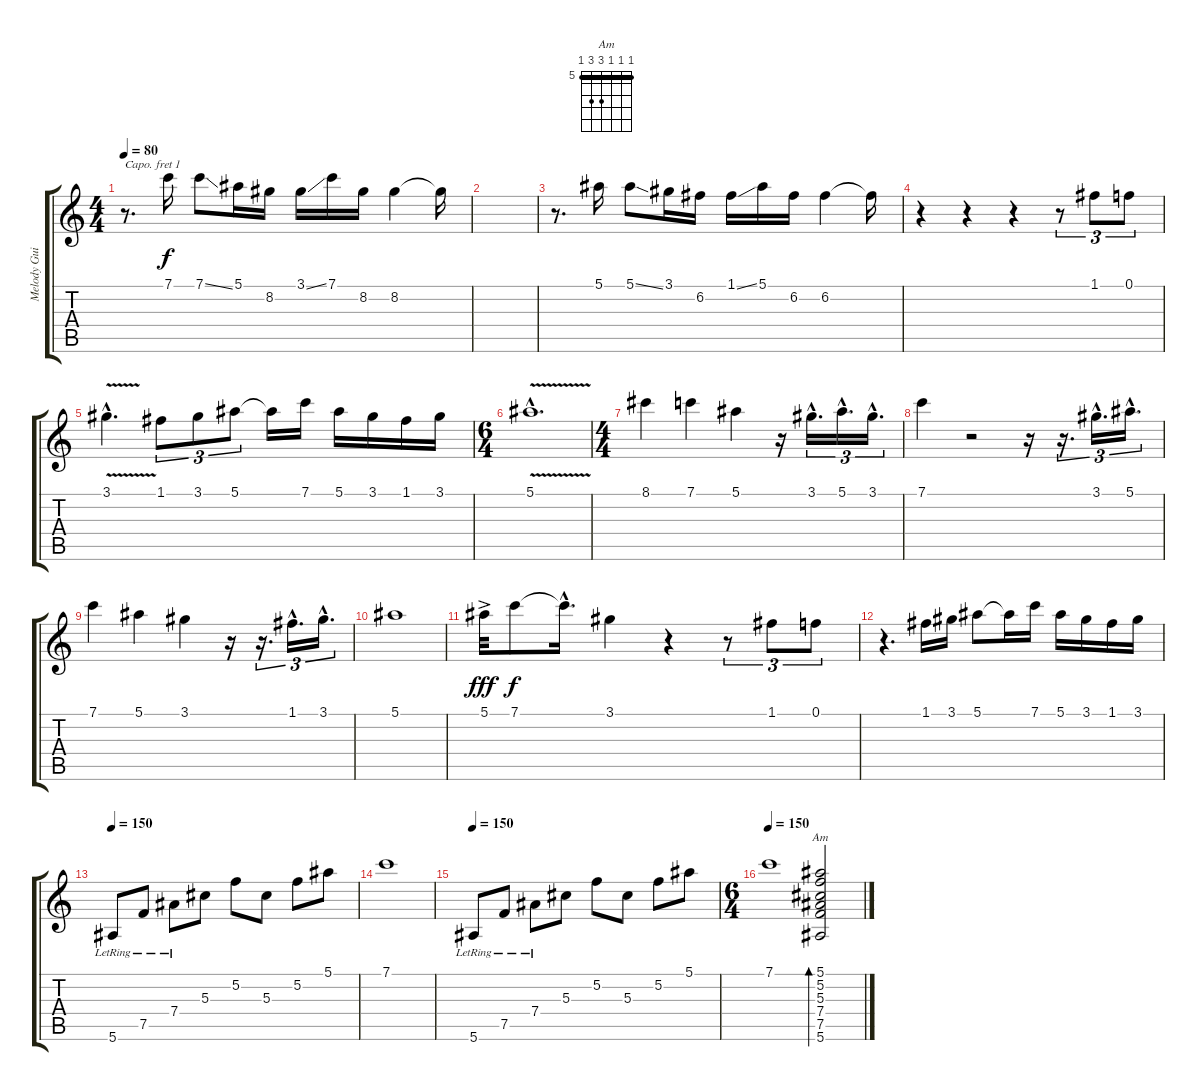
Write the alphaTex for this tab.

\track ("Melody Guitar" "Melody Gui") {instrument acousticguitarsteel}
\staff {score tabs}
\capo 1
\tuning (E4 B3 G3 D3 A2 E2) {hide}
\chord ("Am" 5 5 5 7 7 5) {firstfret 5 barre 5}
\ts (4 4)
\tempo 80
\clef g2
\ks c
r.8{d dy f} 7.1.16{balance 3} 7.1{ss}.8 5.1.16 8.2.16 3.1{ss}.16 7.1.16 8.2.16 8.2.4 8.2{t}.16 |
|
r.8{d} 5.1.16 5.1{ss}.8 3.1.16 6.2.16 1.1{ss}.16 5.1.16 6.2.16 6.2.4 6.2{t}.16 |
r.4 r.4 r.4 r.8{tu (3 2)} 1.1.8{tu (3 2)} 0.1.8{tu (3 2)} |
3.1{v hac}.4{d} 1.1.8{tu (3 2)} 3.1.8{tu (3 2)} 5.1.8{tu (3 2)} 5.1{t}.16 7.1.16 5.1.16 3.1.16 1.1.16 3.1.16 |
\ts (6 4)
5.1{v hac}.1{d} |
\ts (4 4)
8.1.4 7.1.4 5.1.4 r.16 3.1{hac}.16{d tu (3 2)} 5.1{hac}.16{d tu (3 2)} 3.1{hac}.16{d tu (3 2)} |
7.1.4 r.2 r.16 r.16{d tu (3 2)} 3.1{hac}.16{d tu (3 2)} 5.1{hac}.16{d tu (3 2)} |
7.1.4 5.1.4 3.1.4 r.16 r.16{d tu (3 2)} 1.1{hac}.16{d tu (3 2)} 3.1{hac}.16{d tu (3 2)} |
5.1.1 |
5.1{ac}.32{dy fff} 7.1.8{dy f} 7.1{hac t}.16{d} 3.1.4 r.4 r.8{tu (3 2)} 1.1.8{tu (3 2)} 0.1.8{tu (3 2)} |
r.4{d} 1.1.16 3.1.16 5.1.8 5.1{t}.16 7.1.16 5.1.16 3.1.16 1.1.16 3.1.16 |
\tempo 150
5.6{lr}.8{balance 14} 7.5{lr}.8 7.4{lr}.8 5.3.8 5.2.8 5.3.8 5.2.8 5.1.8 |
7.1.1 |
\tempo 150
5.6{lr}.8{balance 13} 7.5{lr}.8 7.4{lr}.8 5.3.8 5.2.8 5.3.8 5.2.8 5.1.8 |
\ts (6 4)
\tempo 150
7.1.1{balance 8} (5.1 5.2 5.3 7.4 7.5 5.6).2{bd 120 ch "Am"}
